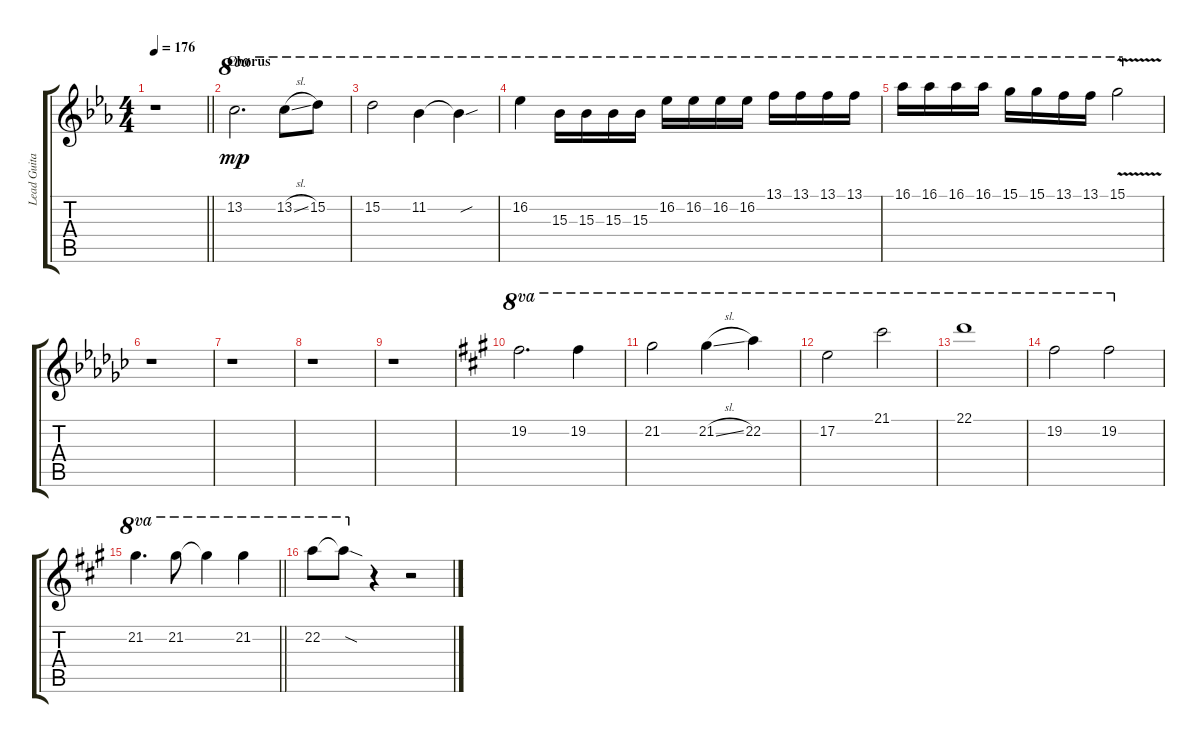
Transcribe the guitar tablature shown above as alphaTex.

\track ("Lead Guitar A" "Lead Guita") {instrument distortionguitar}
\staff {score tabs}
\tuning (E4 B3 G3 D3 A2 E2) {hide}
\ts (4 4)
\tempo 176
\clef g2
\barLineRight lightlight
\ks cminor
r.1{dy f} |
\section ("" "Chorus")
13.2.2{d ot 8va dy mp volume 12} 13.2{sl}.8{ot 8va} 15.2.8{ot 8va} |
15.2.2{ot 8va} 11.2.4{ot 8va} 11.2{sou t}.4{ot 8va} |
16.2.4{ot 8va} 15.3.16{ot 8va} 15.3.16{ot 8va} 15.3.16{ot 8va} 15.3.16{ot 8va} 16.2.16{ot 8va} 16.2.16{ot 8va} 16.2.16{ot 8va} 16.2.16{ot 8va} 13.1.16{ot 8va} 13.1.16{ot 8va} 13.1.16{ot 8va} 13.1.16{ot 8va} |
16.1.16{ot 8va} 16.1.16{ot 8va} 16.1.16{ot 8va} 16.1.16{ot 8va} 15.1.16{ot 8va} 15.1.16{ot 8va} 13.1.16{ot 8va} 13.1.16{ot 8va} 15.1{v}.2{ot 8va} |
\ks ebminor
r.1 |
r.1 |
r.1 |
r.1 |
\ks f#minor
19.2.2{d ot 8va} 19.2.4{ot 8va} |
21.2.2{ot 8va} 21.2{sl}.4{ot 8va} 22.2.4{ot 8va} |
17.2.2{ot 8va} 21.1.2{ot 8va} |
22.1.1{ot 8va} |
19.2.2{ot 8va} 19.2.2{ot 8va} |
\barLineRight lightlight
21.2.4{d ot 8va} 21.2.8{ot 8va} 21.2{t}.4{ot 8va} 21.2.4{ot 8va} |
\section ("" "")
22.2.8{ot 8va} 22.2{sod t}.8{ot 8va} r.4 r.2
